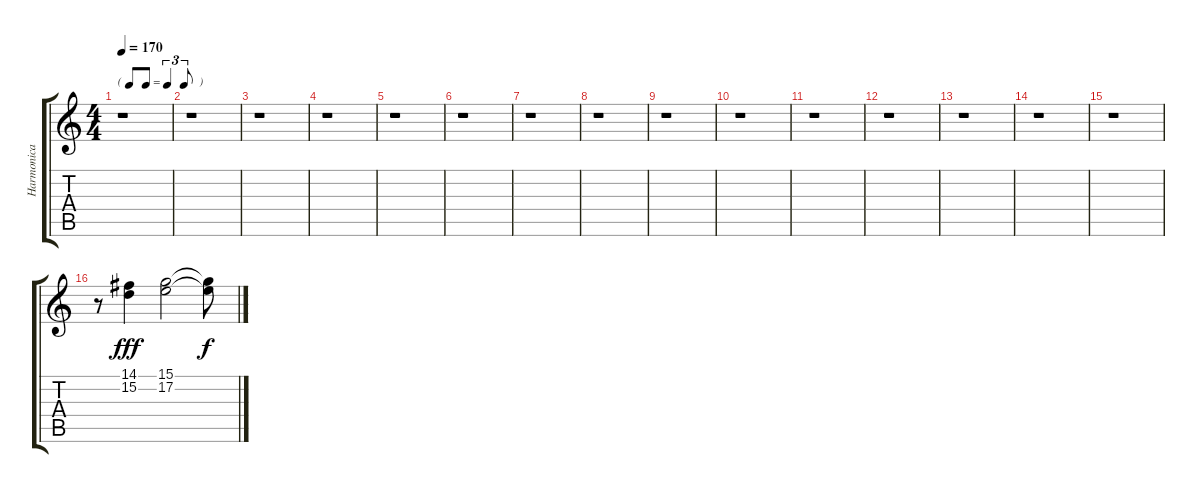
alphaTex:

\track ("Harmonica" "Harmonica") {instrument harmonica}
\staff {score tabs}
\tuning (E4 B3 G3 D3 A2 E2) {hide}
\ts (4 4)
\tf triplet8th
\tempo 170
\clef g2
\ks c
r.1{dy fff} |
r.1 |
r.1 |
r.1 |
r.1 |
r.1 |
r.1 |
r.1 |
r.1 |
r.1 |
r.1 |
r.1 |
r.1 |
r.1 |
r.1 |
r.8 (14.1 15.2).4 (15.1 17.2).2 (15.1{t} 17.2{t}).8{dy f}
